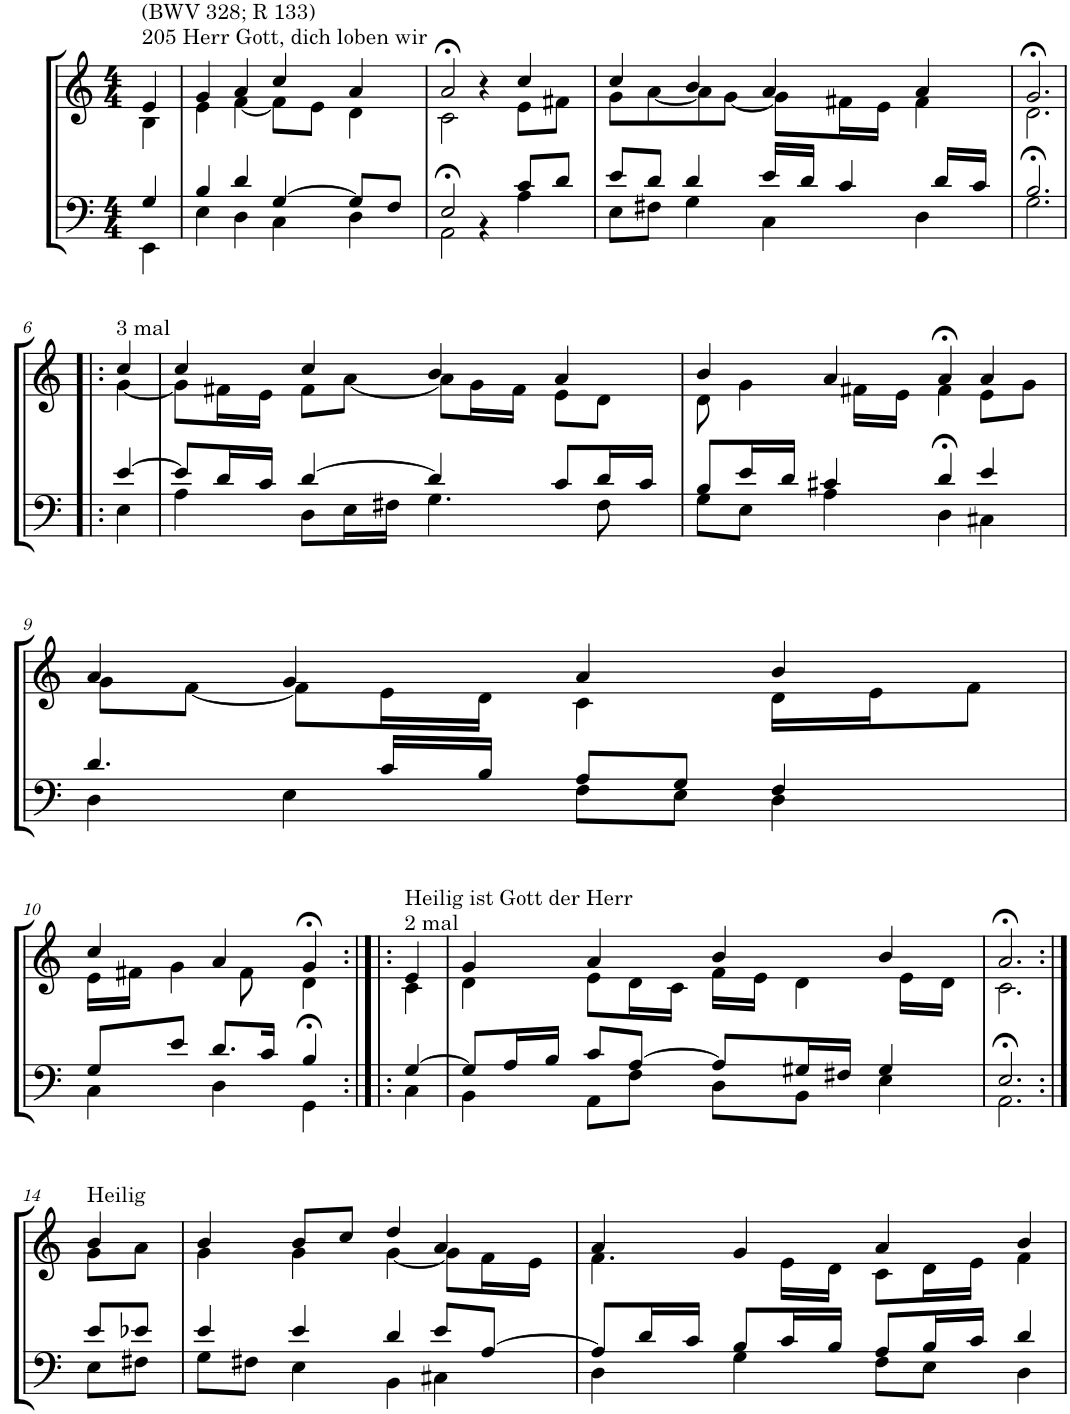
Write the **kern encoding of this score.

**kern	**kern
*part2	*part1
*staff2	*staff1
*I"Tenor/Baß	*I"Sopran/Alt
*clefF4	*clefG2
*k[]	*k[]
*M4/4	*M4/4
=1	=1
*^	*^
!	!	!LO:TX:a:t=205 Herr Gott, dich loben wir	!
!	!	!LO:TX:a:t=(BWV 328; R 133)	!
4G/	4EE\	4e/	4B\
=2	=2	=2	=2
4B/	4E\	4g/	4e\
4d/	4D\	4a/	[4f\
[4G/	4C\	4cc/	8f\L]
.	.	.	8e\J
8G/L]	4D\	4a/	4d\
8F/J	.	.	.
=3	=3	=3	=3
2E/	2AA>\	2a>/	2c\
4ryy	4r	4r	4ryy
8c/L	4A\	4cc/	8e\L
8d/J	.	.	8f#X\J
=4	=4	=4	=4
8e/L	8E\L	4cc/	8g\L
8d/J	8F#X\J	.	[8a\
4d/	4G\	4b/	8a\]
.	.	.	[8g\J
16e/LL	4C\	4a/	8g\L]
16d/JJ	.	.	.
4c/	.	.	16f#X\L
.	.	.	16e\JJ
.	4D\	4a/	4f#\
16d/LL	.	.	.
16c/JJ	.	.	.
=5	=5	=5	=5
2.B/	2.G>\	2.g>/	2.d\
!!LO:LB:g=z	!!
=6!|:	=6!|:	=6!|:	=6!|:
!	!	!LO:TX:a:t=3 mal	!
[4e/	4E\	4cc/	[4g\
=7	=7	=7	=7
8e/L]	4A\	4cc/	8g\L]
16d/L	.	.	16f#X\L
16c/JJ	.	.	16e\JJ
[4d/	8D\L	4cc/	8f#\L
.	16E\L	.	[8a\J
.	16F#X\JJ	.	.
4d/]	4.G\	4b/	8a\L]
.	.	.	16g\L
.	.	.	16f#\JJ
8c/L	.	4a/	8e\L
16d/L	8F#\	.	8d\J
16c/JJ	.	.	.
=8	=8	=8	=8
8B/L	8G\L	4b/	8d\
16e/L	8E\J	.	4g\
16d/JJ	.	.	.
4c#X/	4A\	4a/	.
.	.	.	16f#X\LL
.	.	.	16e\JJ
4d/	4D>\	4a>/	4f#\
4e/	4C#X\	4a/	8e\L
.	.	.	8g\J
!!LO:LB:g=z	!!
=9	=9	=9	=9
4.d/	4D\	4a/	8g\L
.	.	.	[8f\J
.	4E\	4g/	8f\L]
16c/LL	.	.	16e\L
16B/JJ	.	.	16d\JJ
8A/L	8F\L	4a/	4c\
8G/J	8E\J	.	.
4F/	4D\	4b/	16d\LL
.	.	.	16e\J
.	.	.	8f\J
!!LO:LB:g=z	!!
=10	=10	=10	=10
8G/L	4C\	4cc/	16e\LL
.	.	.	16f#X\JJ
8e/J	.	.	4g\
8.d/L	4D\	4a/	.
.	.	.	8f#\
16c/Jk	.	.	.
4B/	4GG>\	4g>/	4d\
=11:|!|:	=11:|!|:	=11:|!|:	=11:|!|:
!	!	!LO:TX:a:t=Heilig ist Gott der Herr	!
!	!	!LO:TX:a:t=2 mal	!
[4G/	4C\	4e/	4c\
=12	=12	=12	=12
8G/L]	4BB\	4g/	4d\
16A/L	.	.	.
16B/JJ	.	.	.
8c/L	8AA\L	4a/	8e\L
[8A/J	8F\J	.	16d\L
.	.	.	16c\JJ
8A/L]	8D\L	4b/	16f\LL
.	.	.	16e\JJ
16G#X/L	8BB\J	.	4d\
16F#X/JJ	.	.	.
4G#/	4E\	4b/	.
.	.	.	16e\LL
.	.	.	16d\JJ
=13	=13	=13	=13
2.E/	2.AA>\	2.a>/	2.c\
!!LO:LB:g=z	!!
=14:|!	=14:|!	=14:|!	=14:|!
!	!	!LO:TX:a:t=Heilig	!
8e/L	8E\L	4b/	8g\L
8e-X/J	8F#X\J	.	8a\J
=15	=15	=15	=15
4e/	8G\L	4b/	4g\
.	8F#X\J	.	.
4e/	4E\	8b/L	4g\
.	.	8cc/J	.
4d/	4BB\	4dd/	[4g\
8e/L	4C#X\	4a/	8g\L]
[8A/J	.	.	16f\L
.	.	.	16e\JJ
=16	=16	=16	=16
8A/L]	4D\	4a/	4.f\
16d/L	.	.	.
16c/JJ	.	.	.
8B/L	4G\	4g/	.
16c/L	.	.	16e\LL
16B/JJ	.	.	16d\JJ
8A/L	8F\L	4a/	8c\L
16B/L	8E\J	.	16d\L
16c/JJ	.	.	16e\JJ
4d/	4D\	4b/	4f\
*v	*v	*	*
*	*v	*v
=	=
*-	*-
